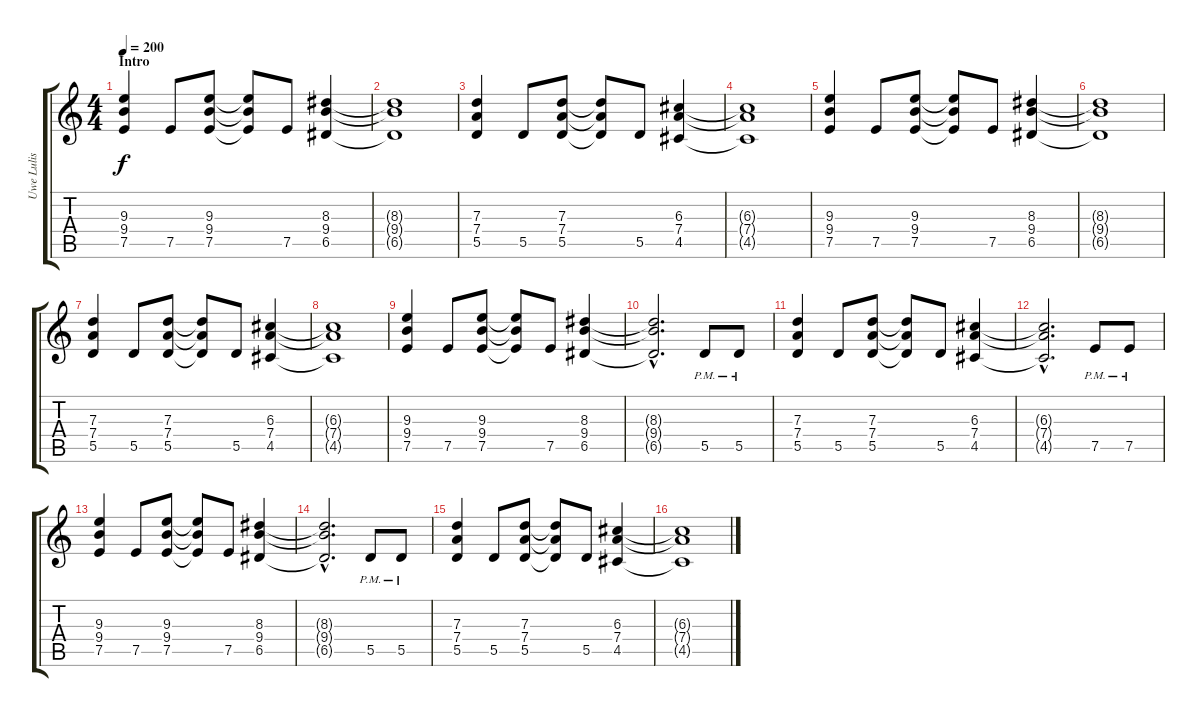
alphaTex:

\track ("Uwe Lulis (Rhythm Guitar)" "Uwe Lulis ") {instrument distortionguitar}
\staff {score tabs}
\tuning (E4 B3 G3 D3 A2 E2) {hide}
\ts (4 4)
\section ("" "Intro")
\tempo 200
\clef g2
\ks c
(9.3 9.4 7.5).4{dy f instrument distortionguitar} 7.5.8 (9.3 9.4 7.5).8 (9.3{t} 9.4{t} 7.5{t}).8 7.5.8 (8.3 9.4 6.5).4 |
(8.3{t} 9.4{t} 6.5{t}).1 |
(7.3 7.4 5.5).4 5.5.8 (7.3 7.4 5.5).8 (7.3{t} 7.4{t} 5.5{t}).8 5.5.8 (6.3 7.4 4.5).4 |
(6.3{t} 7.4{t} 4.5{t}).1 |
(9.3 9.4 7.5).4 7.5.8 (9.3 9.4 7.5).8 (9.3{t} 9.4{t} 7.5{t}).8 7.5.8 (8.3 9.4 6.5).4 |
(8.3{t} 9.4{t} 6.5{t}).1 |
(7.3 7.4 5.5).4 5.5.8 (7.3 7.4 5.5).8 (7.3{t} 7.4{t} 5.5{t}).8 5.5.8 (6.3 7.4 4.5).4 |
(6.3{t} 7.4{t} 4.5{t}).1 |
(9.3 9.4 7.5).4 7.5.8 (9.3 9.4 7.5).8 (9.3{t} 9.4{t} 7.5{t}).8 7.5.8 (8.3 9.4 6.5).4 |
(8.3{hac t} 9.4{hac t} 6.5{hac t}).2{d} 5.5{pm}.8 5.5{pm}.8 |
(7.3 7.4 5.5).4 5.5.8 (7.3 7.4 5.5).8 (7.3{t} 7.4{t} 5.5{t}).8 5.5.8 (6.3 7.4 4.5).4 |
(6.3{hac t} 7.4{hac t} 4.5{hac t}).2{d} 7.5{pm}.8 7.5{pm}.8 |
(9.3 9.4 7.5).4 7.5.8 (9.3 9.4 7.5).8 (9.3{t} 9.4{t} 7.5{t}).8 7.5.8 (8.3 9.4 6.5).4 |
(8.3{hac t} 9.4{hac t} 6.5{hac t}).2{d} 5.5{pm}.8 5.5{pm}.8 |
(7.3 7.4 5.5).4 5.5.8 (7.3 7.4 5.5).8 (7.3{t} 7.4{t} 5.5{t}).8 5.5.8 (6.3 7.4 4.5).4 |
(6.3{t} 7.4{t} 4.5{t}).1
